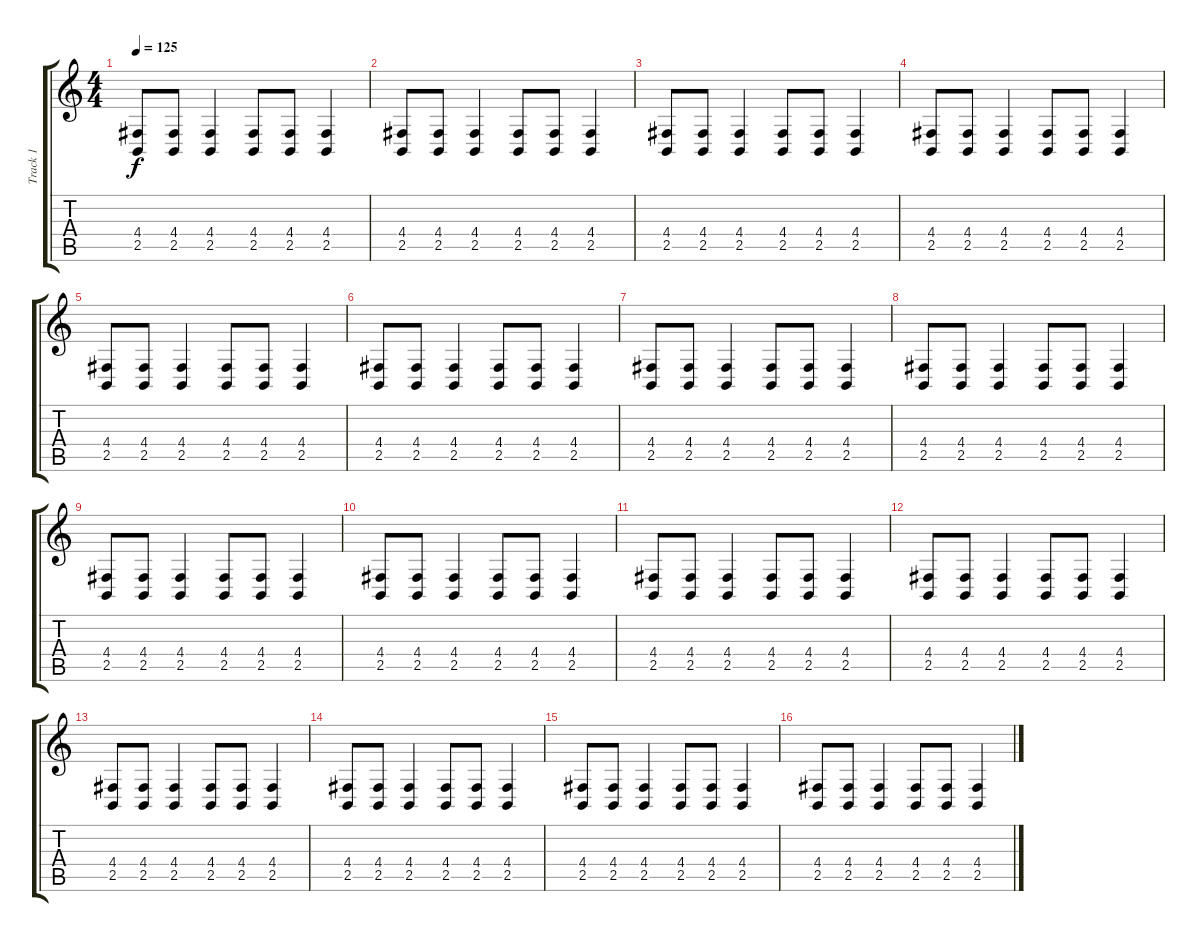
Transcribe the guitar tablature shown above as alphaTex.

\track ("Track 1" "Track 1") {instrument brightacousticpiano}
\staff {score tabs}
\tuning (E4 B3 G3 D3 A2 E2) {hide}
\ts (4 4)
\tempo 125
\clef g2
\ks c
(4.4 2.5).8{dy f} (4.4 2.5).8 (4.4 2.5).4 (4.4 2.5).8 (4.4 2.5).8 (4.4 2.5).4 |
(4.4 2.5).8 (4.4 2.5).8 (4.4 2.5).4 (4.4 2.5).8 (4.4 2.5).8 (4.4 2.5).4 |
(4.4 2.5).8 (4.4 2.5).8 (4.4 2.5).4 (4.4 2.5).8 (4.4 2.5).8 (4.4 2.5).4 |
(4.4 2.5).8 (4.4 2.5).8 (4.4 2.5).4 (4.4 2.5).8 (4.4 2.5).8 (4.4 2.5).4 |
(4.4 2.5).8 (4.4 2.5).8 (4.4 2.5).4 (4.4 2.5).8 (4.4 2.5).8 (4.4 2.5).4 |
(4.4 2.5).8 (4.4 2.5).8 (4.4 2.5).4 (4.4 2.5).8 (4.4 2.5).8 (4.4 2.5).4 |
(4.4 2.5).8 (4.4 2.5).8 (4.4 2.5).4 (4.4 2.5).8 (4.4 2.5).8 (4.4 2.5).4 |
(4.4 2.5).8 (4.4 2.5).8 (4.4 2.5).4 (4.4 2.5).8 (4.4 2.5).8 (4.4 2.5).4 |
(4.4 2.5).8 (4.4 2.5).8 (4.4 2.5).4 (4.4 2.5).8 (4.4 2.5).8 (4.4 2.5).4 |
(4.4 2.5).8 (4.4 2.5).8 (4.4 2.5).4 (4.4 2.5).8 (4.4 2.5).8 (4.4 2.5).4 |
(4.4 2.5).8 (4.4 2.5).8 (4.4 2.5).4 (4.4 2.5).8 (4.4 2.5).8 (4.4 2.5).4 |
(4.4 2.5).8 (4.4 2.5).8 (4.4 2.5).4 (4.4 2.5).8 (4.4 2.5).8 (4.4 2.5).4 |
(4.4 2.5).8 (4.4 2.5).8 (4.4 2.5).4 (4.4 2.5).8 (4.4 2.5).8 (4.4 2.5).4 |
(4.4 2.5).8 (4.4 2.5).8 (4.4 2.5).4 (4.4 2.5).8 (4.4 2.5).8 (4.4 2.5).4 |
(4.4 2.5).8 (4.4 2.5).8 (4.4 2.5).4 (4.4 2.5).8 (4.4 2.5).8 (4.4 2.5).4 |
(4.4 2.5).8 (4.4 2.5).8 (4.4 2.5).4 (4.4 2.5).8 (4.4 2.5).8 (4.4 2.5).4
